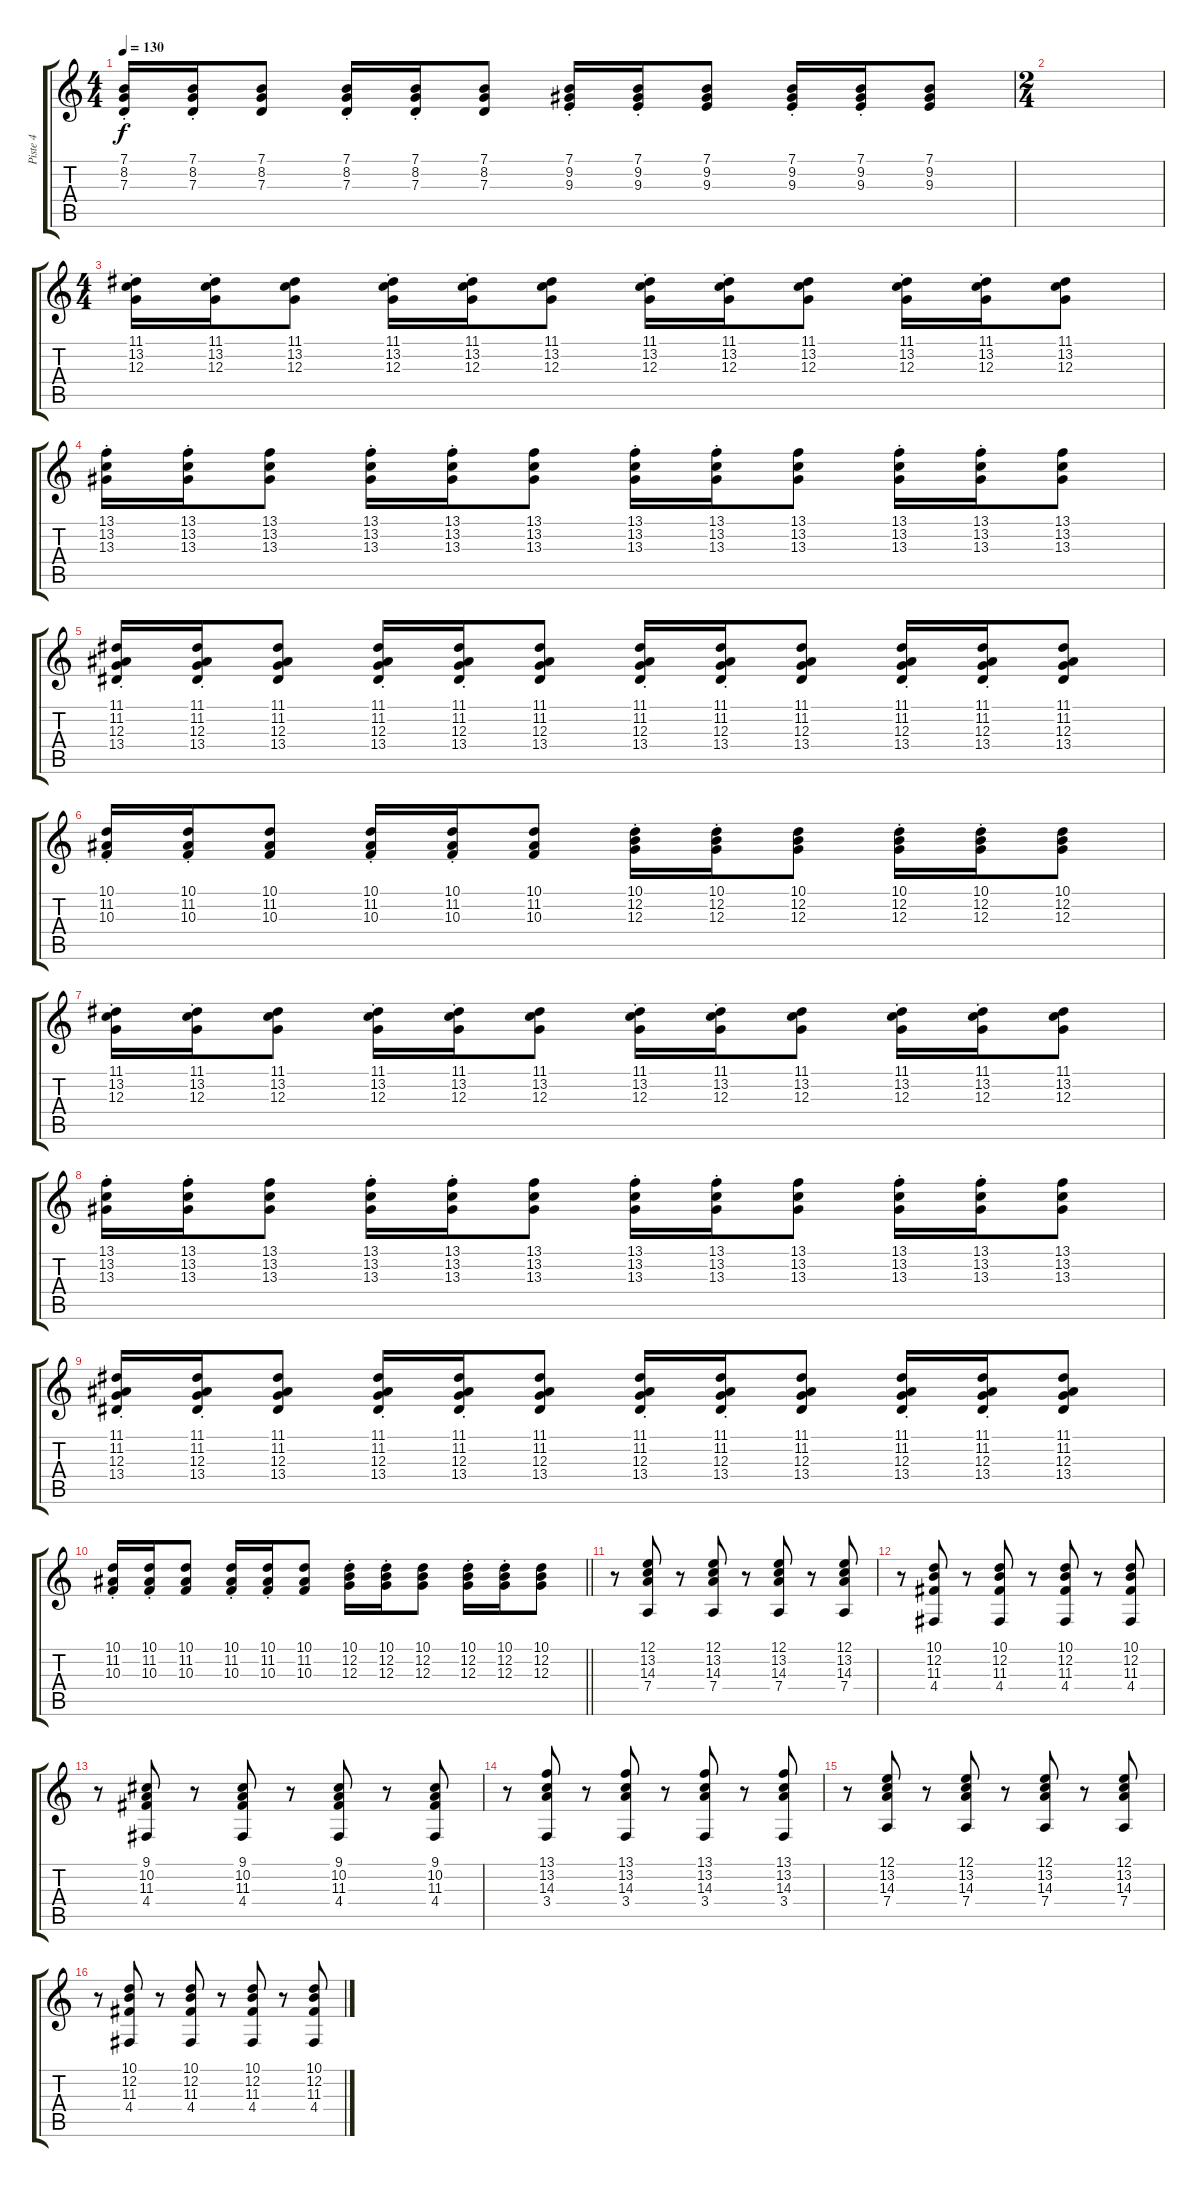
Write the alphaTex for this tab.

\track ("Piste 4" "Piste 4") {instrument lead3calliope}
\staff {score tabs}
\tuning (E4 B3 G3 D3 A2 E2) {hide}
\ts (4 4)
\tempo 130
\clef g2
\ks c
(7.1{st} 8.2{st} 7.3{st}).16{dy f} (7.1{st} 8.2{st} 7.3{st}).16 (7.1 8.2 7.3).8 (7.1{st} 8.2{st} 7.3{st}).16 (7.1{st} 8.2{st} 7.3{st}).16 (7.1 8.2 7.3).8 (7.1{st} 9.2{st} 9.3{st}).16 (7.1{st} 9.2{st} 9.3{st}).16 (7.1 9.2 9.3).8 (7.1{st} 9.2{st} 9.3{st}).16 (7.1{st} 9.2{st} 9.3{st}).16 (7.1 9.2 9.3).8 |
\ts (2 4)
|
\ts (4 4)
\section ("" "")
(11.1{st} 13.2{st} 12.3{st}).16 (11.1{st} 13.2{st} 12.3{st}).16 (11.1 13.2 12.3).8 (11.1{st} 13.2{st} 12.3{st}).16 (11.1{st} 13.2{st} 12.3{st}).16 (11.1 13.2 12.3).8 (11.1{st} 13.2{st} 12.3{st}).16 (11.1{st} 13.2{st} 12.3{st}).16 (11.1 13.2 12.3).8 (11.1{st} 13.2{st} 12.3{st}).16 (11.1{st} 13.2{st} 12.3{st}).16 (11.1 13.2 12.3).8 |
(13.1{st} 13.2{st} 13.3{st}).16 (13.1{st} 13.2{st} 13.3{st}).16 (13.1 13.2 13.3).8 (13.1{st} 13.2{st} 13.3{st}).16 (13.1{st} 13.2{st} 13.3{st}).16 (13.1 13.2 13.3).8 (13.1{st} 13.2{st} 13.3{st}).16 (13.1{st} 13.2{st} 13.3{st}).16 (13.1 13.2 13.3).8 (13.1{st} 13.2{st} 13.3{st}).16 (13.1{st} 13.2{st} 13.3{st}).16 (13.1 13.2 13.3).8 |
(11.1{st} 11.2{st} 12.3{st} 13.4{st}).16 (11.1{st} 11.2{st} 12.3{st} 13.4{st}).16 (11.1 11.2 12.3 13.4).8 (11.1{st} 11.2{st} 12.3{st} 13.4{st}).16 (11.1{st} 11.2{st} 12.3{st} 13.4{st}).16 (11.1 11.2 12.3 13.4).8 (11.1{st} 11.2{st} 12.3{st} 13.4{st}).16 (11.1{st} 11.2{st} 12.3{st} 13.4{st}).16 (11.1 11.2 12.3 13.4).8 (11.1{st} 11.2{st} 12.3{st} 13.4{st}).16 (11.1{st} 11.2{st} 12.3{st} 13.4{st}).16 (11.1 11.2 12.3 13.4).8 |
(10.1{st} 11.2{st} 10.3{st}).16 (10.1{st} 11.2{st} 10.3{st}).16 (10.1 11.2 10.3).8 (10.1{st} 11.2{st} 10.3{st}).16 (10.1{st} 11.2{st} 10.3{st}).16 (10.1 11.2 10.3).8 (10.1{st} 12.2{st} 12.3{st}).16 (10.1{st} 12.2{st} 12.3{st}).16 (10.1 12.2 12.3).8 (10.1{st} 12.2{st} 12.3{st}).16 (10.1{st} 12.2{st} 12.3{st}).16 (10.1 12.2 12.3).8 |
(11.1{st} 13.2{st} 12.3{st}).16 (11.1{st} 13.2{st} 12.3{st}).16 (11.1 13.2 12.3).8 (11.1{st} 13.2{st} 12.3{st}).16 (11.1{st} 13.2{st} 12.3{st}).16 (11.1 13.2 12.3).8 (11.1{st} 13.2{st} 12.3{st}).16 (11.1{st} 13.2{st} 12.3{st}).16 (11.1 13.2 12.3).8 (11.1{st} 13.2{st} 12.3{st}).16 (11.1{st} 13.2{st} 12.3{st}).16 (11.1 13.2 12.3).8 |
(13.1{st} 13.2{st} 13.3{st}).16 (13.1{st} 13.2{st} 13.3{st}).16 (13.1 13.2 13.3).8 (13.1{st} 13.2{st} 13.3{st}).16 (13.1{st} 13.2{st} 13.3{st}).16 (13.1 13.2 13.3).8 (13.1{st} 13.2{st} 13.3{st}).16 (13.1{st} 13.2{st} 13.3{st}).16 (13.1 13.2 13.3).8 (13.1{st} 13.2{st} 13.3{st}).16 (13.1{st} 13.2{st} 13.3{st}).16 (13.1 13.2 13.3).8 |
(11.1{st} 11.2{st} 12.3{st} 13.4{st}).16 (11.1{st} 11.2{st} 12.3{st} 13.4{st}).16 (11.1 11.2 12.3 13.4).8 (11.1{st} 11.2{st} 12.3{st} 13.4{st}).16 (11.1{st} 11.2{st} 12.3{st} 13.4{st}).16 (11.1 11.2 12.3 13.4).8 (11.1{st} 11.2{st} 12.3{st} 13.4{st}).16 (11.1{st} 11.2{st} 12.3{st} 13.4{st}).16 (11.1 11.2 12.3 13.4).8 (11.1{st} 11.2{st} 12.3{st} 13.4{st}).16 (11.1{st} 11.2{st} 12.3{st} 13.4{st}).16 (11.1 11.2 12.3 13.4).8 |
\barLineRight lightlight
(10.1{st} 11.2{st} 10.3{st}).16 (10.1{st} 11.2{st} 10.3{st}).16 (10.1 11.2 10.3).8 (10.1{st} 11.2{st} 10.3{st}).16 (10.1{st} 11.2{st} 10.3{st}).16 (10.1 11.2 10.3).8 (10.1{st} 12.2{st} 12.3{st}).16 (10.1{st} 12.2{st} 12.3{st}).16 (10.1 12.2 12.3).8 (10.1{st} 12.2{st} 12.3{st}).16 (10.1{st} 12.2{st} 12.3{st}).16 (10.1 12.2 12.3).8 |
\section ("" "")
r.8 (12.1 13.2 14.3 7.4).8 r.8 (12.1 13.2 14.3 7.4).8 r.8 (12.1 13.2 14.3 7.4).8 r.8 (12.1 13.2 14.3 7.4).8 |
r.8 (10.1 12.2 11.3 4.4).8 r.8 (10.1 12.2 11.3 4.4).8 r.8 (10.1 12.2 11.3 4.4).8 r.8 (10.1 12.2 11.3 4.4).8 |
r.8 (9.1 10.2 11.3 4.4).8 r.8 (9.1 10.2 11.3 4.4).8 r.8 (9.1 10.2 11.3 4.4).8 r.8 (9.1 10.2 11.3 4.4).8 |
r.8 (13.1 13.2 14.3 3.4).8 r.8 (13.1 13.2 14.3 3.4).8 r.8 (13.1 13.2 14.3 3.4).8 r.8 (13.1 13.2 14.3 3.4).8 |
r.8 (12.1 13.2 14.3 7.4).8 r.8 (12.1 13.2 14.3 7.4).8 r.8 (12.1 13.2 14.3 7.4).8 r.8 (12.1 13.2 14.3 7.4).8 |
r.8 (10.1 12.2 11.3 4.4).8 r.8 (10.1 12.2 11.3 4.4).8 r.8 (10.1 12.2 11.3 4.4).8 r.8 (10.1 12.2 11.3 4.4).8
